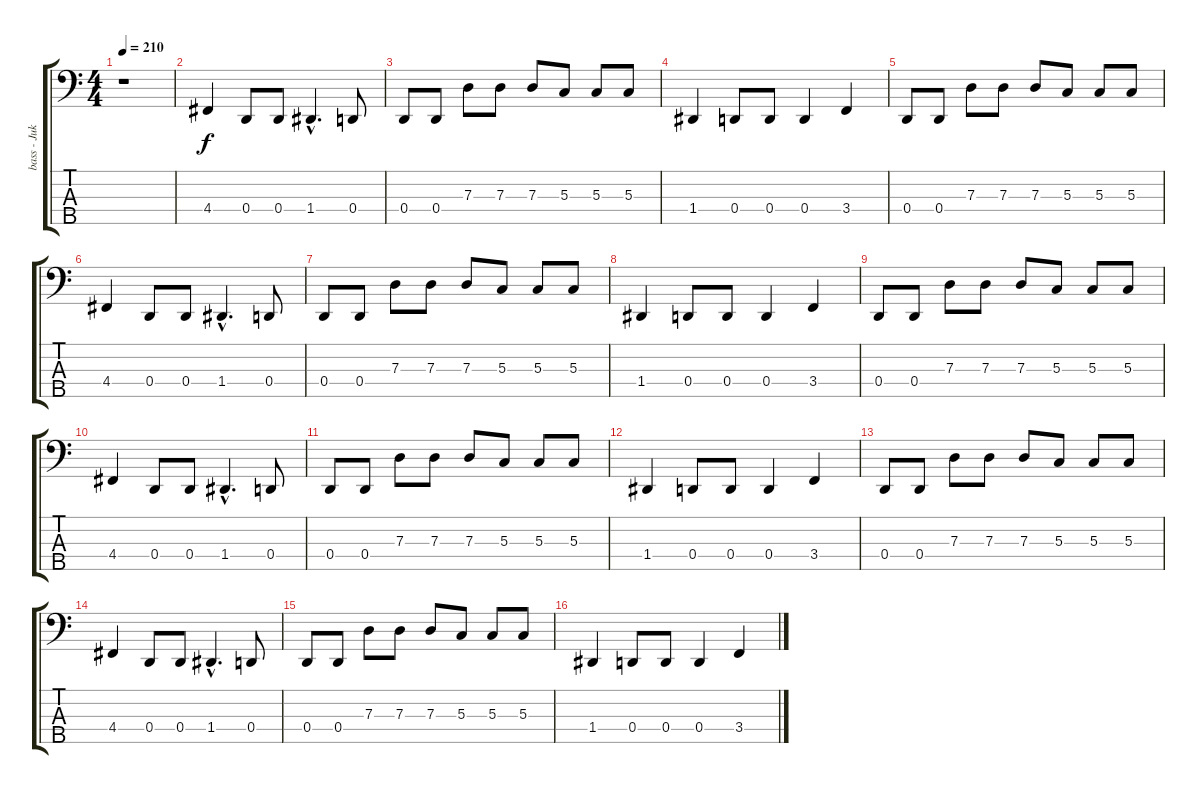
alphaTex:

\track ("bass - Jukka" "bass - Juk") {instrument electricbassfinger}
\staff {score tabs}
\tuning (F2 C2 G1 D1 A0) {hide}
\ts (4 4)
\tempo 210
\clef f4
\ks c
r.1{dy f instrument electricbassfinger} |
4.4.4 0.4.8 0.4.8 1.4{hac}.4{d} 0.4.8 |
0.4.8 0.4.8 7.3.8 7.3.8 7.3.8 5.3.8 5.3.8 5.3.8 |
1.4.4 0.4.8 0.4.8 0.4.4 3.4.4 |
0.4.8 0.4.8 7.3.8 7.3.8 7.3.8 5.3.8 5.3.8 5.3.8 |
4.4.4 0.4.8 0.4.8 1.4{hac}.4{d} 0.4.8 |
0.4.8 0.4.8 7.3.8 7.3.8 7.3.8 5.3.8 5.3.8 5.3.8 |
1.4.4 0.4.8 0.4.8 0.4.4 3.4.4 |
0.4.8 0.4.8 7.3.8 7.3.8 7.3.8 5.3.8 5.3.8 5.3.8 |
4.4.4 0.4.8 0.4.8 1.4{hac}.4{d} 0.4.8 |
0.4.8 0.4.8 7.3.8 7.3.8 7.3.8 5.3.8 5.3.8 5.3.8 |
1.4.4 0.4.8 0.4.8 0.4.4 3.4.4 |
0.4.8 0.4.8 7.3.8 7.3.8 7.3.8 5.3.8 5.3.8 5.3.8 |
4.4.4 0.4.8 0.4.8 1.4{hac}.4{d} 0.4.8 |
0.4.8 0.4.8 7.3.8 7.3.8 7.3.8 5.3.8 5.3.8 5.3.8 |
1.4.4 0.4.8 0.4.8 0.4.4 3.4.4
